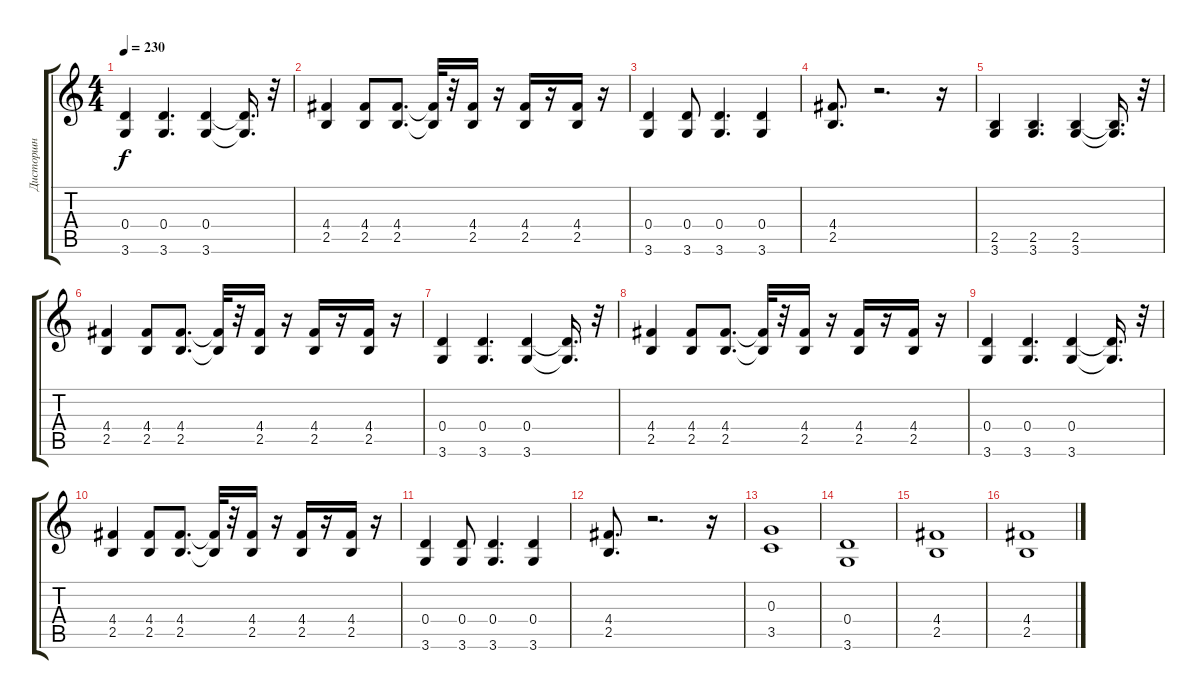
\track ("Дисторшн" "Дисторшн") {instrument distortionguitar}
\staff {score tabs}
\tuning (E4 B3 G3 D3 A2 E2) {hide}
\ts (4 4)
\tempo 230
\clef g2
\ks c
(0.4 3.6).4{dy f} (0.4 3.6).4{d} (0.4 3.6).4 (0.4{t} 3.6{t}).16{d} r.32 |
(4.4 2.5).4 (4.4 2.5).8 (4.4 2.5).8{d} (4.4{t} 2.5{t}).32 r.32 (4.4 2.5).16 r.16 (4.4 2.5).16 r.16 (4.4 2.5).16 r.16 |
(0.4 3.6).4 (0.4 3.6).8 (0.4 3.6).4{d} (0.4 3.6).4 |
(4.4 2.5).8{d} r.2{d} r.16 |
(2.5 3.6).4 (2.5 3.6).4{d} (2.5 3.6).4 (2.5{t} 3.6{t}).16{d} r.32 |
(4.4 2.5).4 (4.4 2.5).8 (4.4 2.5).8{d} (4.4{t} 2.5{t}).32 r.32 (4.4 2.5).16 r.16 (4.4 2.5).16 r.16 (4.4 2.5).16 r.16 |
(0.4 3.6).4 (0.4 3.6).4{d} (0.4 3.6).4 (0.4{t} 3.6{t}).16{d} r.32 |
(4.4 2.5).4 (4.4 2.5).8 (4.4 2.5).8{d} (4.4{t} 2.5{t}).32 r.32 (4.4 2.5).16 r.16 (4.4 2.5).16 r.16 (4.4 2.5).16 r.16 |
(0.4 3.6).4 (0.4 3.6).4{d} (0.4 3.6).4 (0.4{t} 3.6{t}).16{d} r.32 |
(4.4 2.5).4 (4.4 2.5).8 (4.4 2.5).8{d} (4.4{t} 2.5{t}).32 r.32 (4.4 2.5).16 r.16 (4.4 2.5).16 r.16 (4.4 2.5).16 r.16 |
(0.4 3.6).4 (0.4 3.6).8 (0.4 3.6).4{d} (0.4 3.6).4 |
(4.4 2.5).8{d} r.2{d} r.16 |
(0.3 3.5).1 |
(0.4 3.6).1 |
(4.4 2.5).1 |
(4.4 2.5).1
